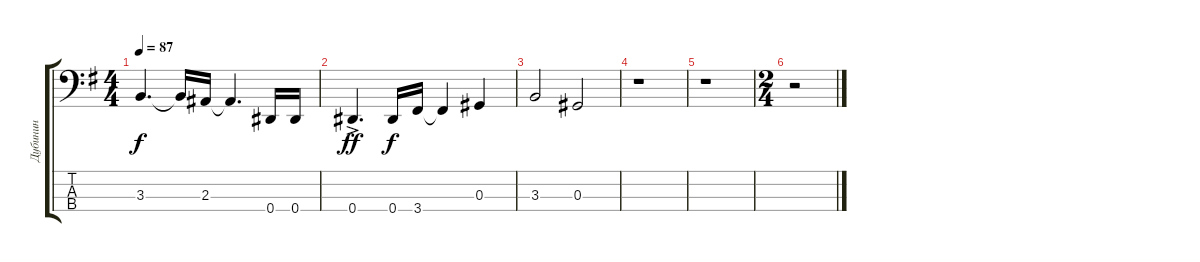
\track ("Дубинин" "Дубинин") {instrument electricbassfinger}
\staff {score tabs}
\tuning (Gb2 Db2 Ab1 Eb1) {hide}
\ts (4 4)
\tempo 87
\clef f4
\ks g
3.3.4{d dy f} 3.3{t}.16 2.3.16 2.3{t}.4{d} 0.4.16 0.4.16 |
0.4{ac}.4{d dy ff} 0.4.16{dy f} 3.4.16 3.4{t}.4 0.3.4 |
3.3.2 0.3.2 |
r.1 |
r.1 |
\ts (2 4)
r.2
